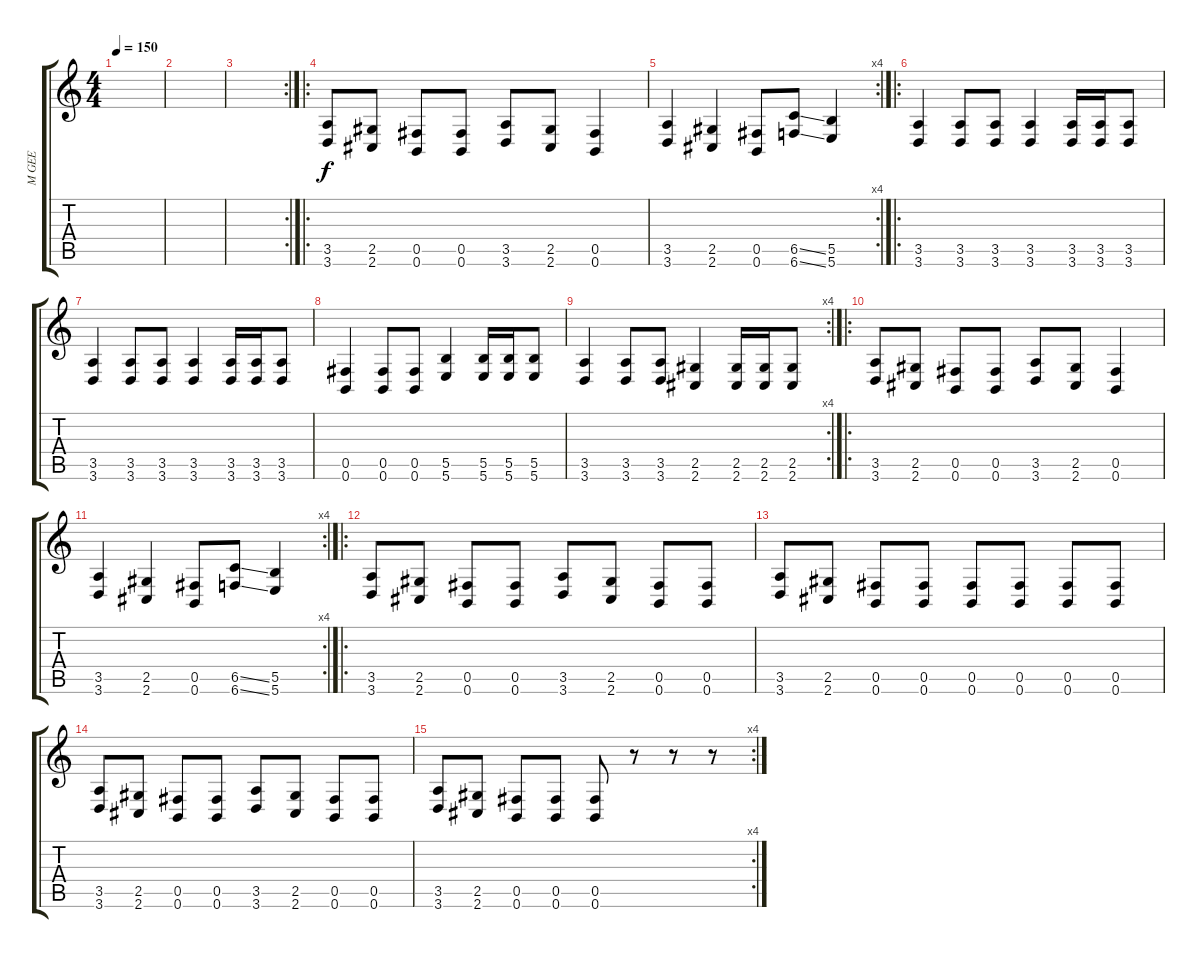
\track ("M GEE" "M GEE") {instrument distortionguitar}
\staff {score tabs}
\tuning (Db4 Ab3 E3 B2 Gb2 B1) {hide}
\ts (4 4)
\tempo 150
\clef g2
\ks c
|
|
\rc 2
|
\ro
(3.5 3.6).8 (2.5 2.6).8 (0.5 0.6).8 (0.5 0.6).8 (3.5 3.6).8 (2.5 2.6).8 (0.5 0.6).4 |
\rc 4
(3.5 3.6).4 (2.5 2.6).4 (0.5 0.6).8 (6.5{ss} 6.6{ss}).8 (5.5 5.6).4 |
\ro
(3.5 3.6).4 (3.5 3.6).8 (3.5 3.6).8 (3.5 3.6).4 (3.5 3.6).16 (3.5 3.6).16 (3.5 3.6).8 |
(3.5 3.6).4 (3.5 3.6).8 (3.5 3.6).8 (3.5 3.6).4 (3.5 3.6).16 (3.5 3.6).16 (3.5 3.6).8 |
(0.5 0.6).4 (0.5 0.6).8 (0.5 0.6).8 (5.5 5.6).4 (5.5 5.6).16 (5.5 5.6).16 (5.5 5.6).8 |
\rc 4
(3.5 3.6).4 (3.5 3.6).8 (3.5 3.6).8 (2.5 2.6).4 (2.5 2.6).16 (2.5 2.6).16 (2.5 2.6).8 |
\ro
(3.5 3.6).8 (2.5 2.6).8 (0.5 0.6).8 (0.5 0.6).8 (3.5 3.6).8 (2.5 2.6).8 (0.5 0.6).4 |
\rc 4
(3.5 3.6).4 (2.5 2.6).4 (0.5 0.6).8 (6.5{ss} 6.6{ss}).8 (5.5 5.6).4 |
\ro
(3.5 3.6).8 (2.5 2.6).8 (0.5 0.6).8 (0.5 0.6).8 (3.5 3.6).8 (2.5 2.6).8 (0.5 0.6).8 (0.5 0.6).8 |
(3.5 3.6).8 (2.5 2.6).8 (0.5 0.6).8 (0.5 0.6).8 (0.5 0.6).8 (0.5 0.6).8 (0.5 0.6).8 (0.5 0.6).8 |
(3.5 3.6).8 (2.5 2.6).8 (0.5 0.6).8 (0.5 0.6).8 (3.5 3.6).8 (2.5 2.6).8 (0.5 0.6).8 (0.5 0.6).8 |
\rc 4
(3.5 3.6).8 (2.5 2.6).8 (0.5 0.6).8 (0.5 0.6).8 (0.5 0.6).8 r.8 r.8 r.8
